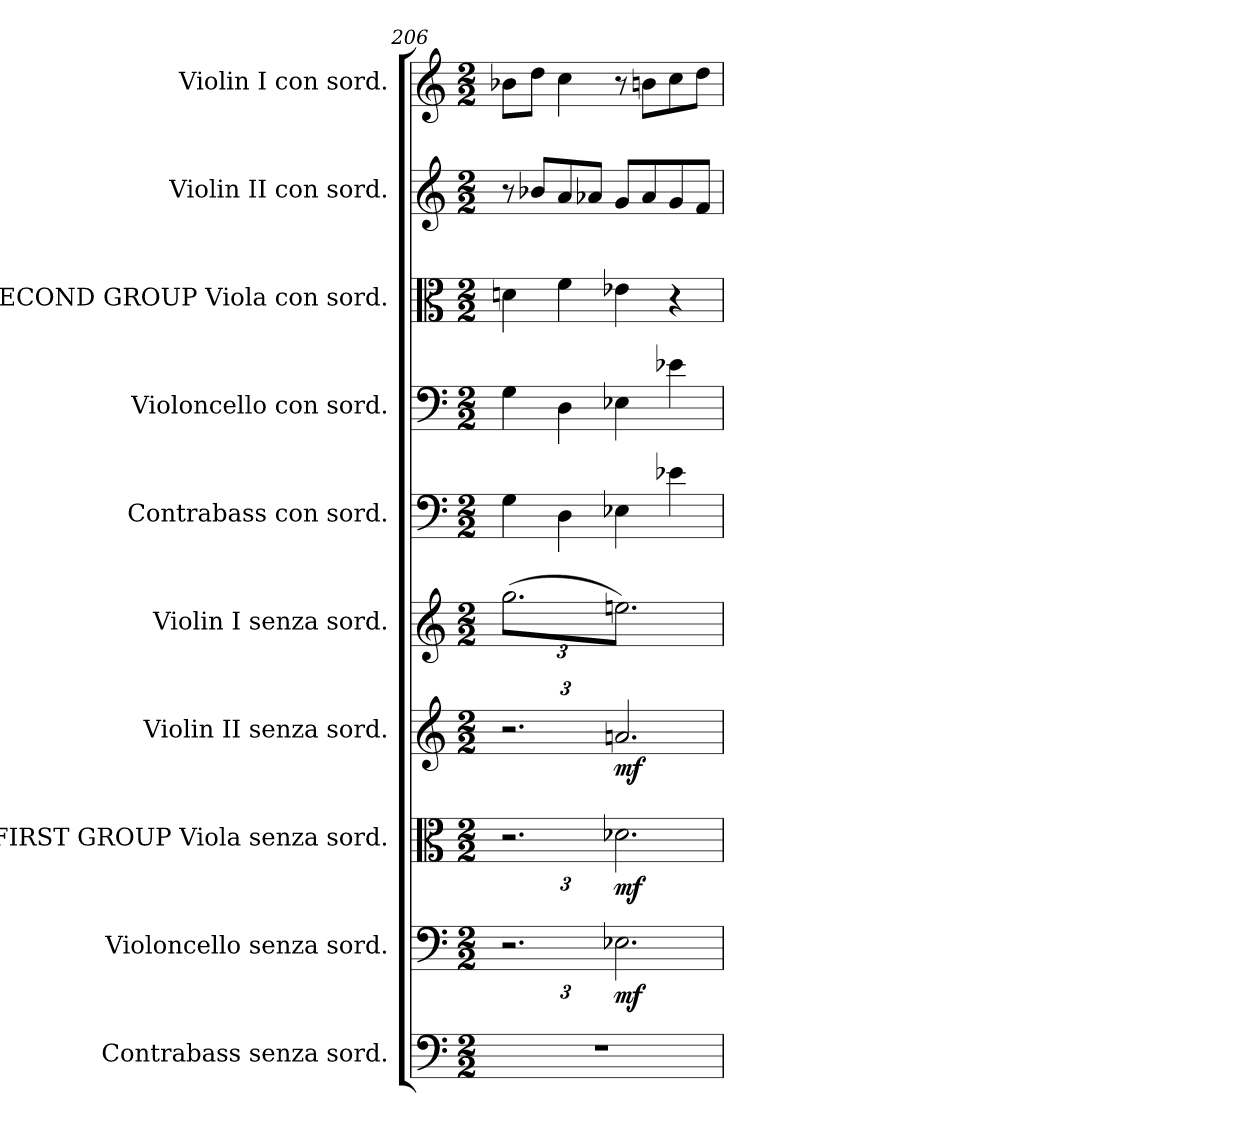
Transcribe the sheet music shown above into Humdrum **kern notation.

**kern	**kern	**dynam	**kern	**dynam	**kern	**dynam	**kern	**kern	**kern	**kern	**kern	**kern
*part10	*part9	*part9	*part8	*part8	*part7	*part7	*part6	*part5	*part4	*part3	*part2	*part1
*staff10	*staff9	*staff9	*staff8	*staff8	*staff7	*staff7	*staff6	*staff5	*staff4	*staff3	*staff2	*staff1
*I"Contrabass senza sord.	*I"Violoncello senza sord.	*	*I"FIRST GROUP     Viola senza sord.	*	*I"Violin II senza sord.	*	*I"Violin I senza sord.	*I"Contrabass con sord.	*I"Violoncello con sord.	*I"SECOND GROUP     Viola con sord.	*I"Violin II con sord.	*I"Violin I con sord.
*I'Cb.	*I'Vc.	*	*I'Vla.	*	*I'Vln. II	*	*I'Vln. I	*I'Cb.	*I'Vc.	*I'Vla.	*I'Vln. II	*I'Vln. I
*clefF4	*clefF4	*	*clefC3	*	*clefG2	*	*clefG2	*clefF4	*clefF4	*clefC3	*clefG2	*clefG2
*ITrd7c12	*	*	*	*	*	*	*	*ITrd7c12	*	*	*	*
*k[]	*k[]	*	*k[]	*	*k[]	*	*k[]	*k[]	*k[]	*k[]	*k[]	*k[]
*C:	*C:	*	*C:	*	*C:	*	*C:	*C:	*C:	*C:	*C:	*C:
*M2/2	*M2/2	*	*M2/2	*	*M2/2	*	*M2/2	*M2/2	*M2/2	*M2/2	*M2/2	*M2/2
*	*Xbrackettup	*	*Xbrackettup	*	*Xbrackettup	*	*Xbrackettup	*	*	*	*	*
=206	=206	=206	=206	=206	=206	=206	=206	=206	=206	=206	=206	=206
1r	3.r	.	3.r	.	3.r	.	(3.ggi\L	4GGi\	4Gi\	4dni\	8r	8b-Xi\L
.	.	.	.	.	.	.	.	.	.	.	8b-Xi/L	8ddi\J
.	.	.	.	.	.	.	.	4DDi\	4Di\	4fi\	8ai/	4cci\
.	.	.	.	.	.	.	.	.	.	.	8a-Xi/J	.
.	3.E-Xi\	mf	3.d-Xi\	mf	3.ani/	mf	3.eeni\J)	4EE-Xi\	4E-Xi\	4e-Xi\	8gi/L	8r
.	.	.	.	.	.	.	.	.	.	.	8a-i/	8bni\L
.	.	.	.	.	.	.	.	4E-Xi\	4e-Xi\	4r	8gi/	8cci\
.	.	.	.	.	.	.	.	.	.	.	8fi/J	8ddi\J
=	=	=	=	=	=	=	=	=	=	=	=	=
*-	*-	*-	*-	*-	*-	*-	*-	*-	*-	*-	*-	*-
